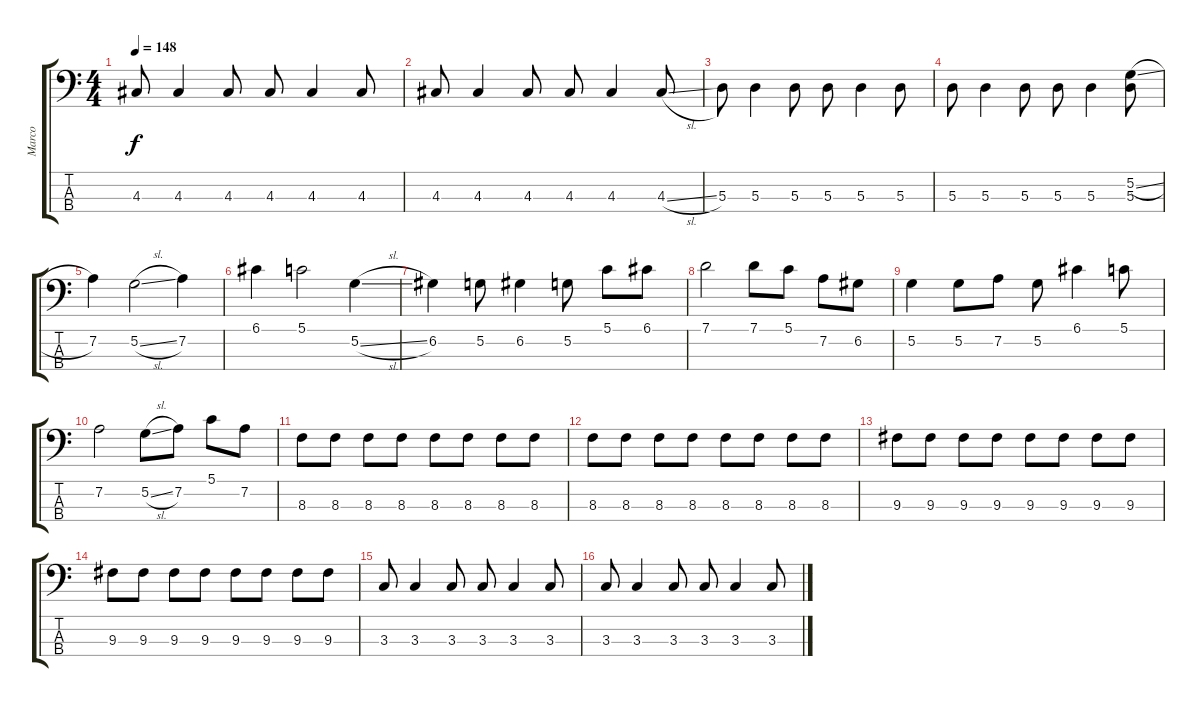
\track ("Marco" "Marco") {instrument electricbassfinger}
\staff {score tabs}
\tuning (G2 D2 A1 E1) {hide}
\ts (4 4)
\tempo 148
\clef f4
\ks c
4.3.8{dy f} 4.3.4 4.3.8 4.3.8 4.3.4 4.3.8 |
4.3.8 4.3.4 4.3.8 4.3.8 4.3.4 4.3{sl}.8 |
5.3.8 5.3.4 5.3.8 5.3.8 5.3.4 5.3.8 |
5.3.8 5.3.4 5.3.8 5.3.8 5.3.4 (5.2{sl} 5.3).8 |
7.2.4 5.2{sl}.2 7.2.4 |
6.1.4 5.1.2 5.2{sl}.4 |
6.2.4 5.2.8 6.2.4 5.2.8 5.1.8 6.1.8 |
7.1.2 7.1.8 5.1.8 7.2.8 6.2.8 |
5.2.4 5.2.8 7.2.8 5.2.8 6.1.4 5.1.8 |
7.2.2 5.2{sl}.8 7.2.8 5.1.8 7.2.8 |
8.3.8 8.3.8 8.3.8 8.3.8 8.3.8 8.3.8 8.3.8 8.3.8 |
8.3.8 8.3.8 8.3.8 8.3.8 8.3.8 8.3.8 8.3.8 8.3.8 |
9.3.8 9.3.8 9.3.8 9.3.8 9.3.8 9.3.8 9.3.8 9.3.8 |
9.3.8 9.3.8 9.3.8 9.3.8 9.3.8 9.3.8 9.3.8 9.3.8 |
3.3.8 3.3.4 3.3.8 3.3.8 3.3.4 3.3.8 |
3.3.8 3.3.4 3.3.8 3.3.8 3.3.4 3.3{sl}.8
